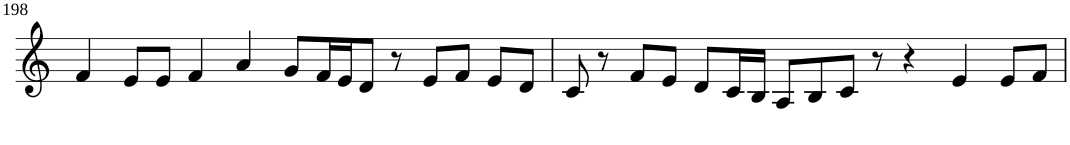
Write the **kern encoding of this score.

**kern
*part1
*staff1
*I"Violin
!!LO:PB:g=z
*clefG2
*k[]
*M8/4
=198
4f/
8e/L
8e/J
4f/
4a/
8g/L
16f/L
16e/J
8d/J
8r
8e/L
8f/J
8e/L
8d/J
=199
8c/
8r
8f/L
8e/J
8d/L
16c/L
16B/JJ
8A/L
8B/
8c/J
8r
4r
4e/
8e/L
8f/J
=
*-
